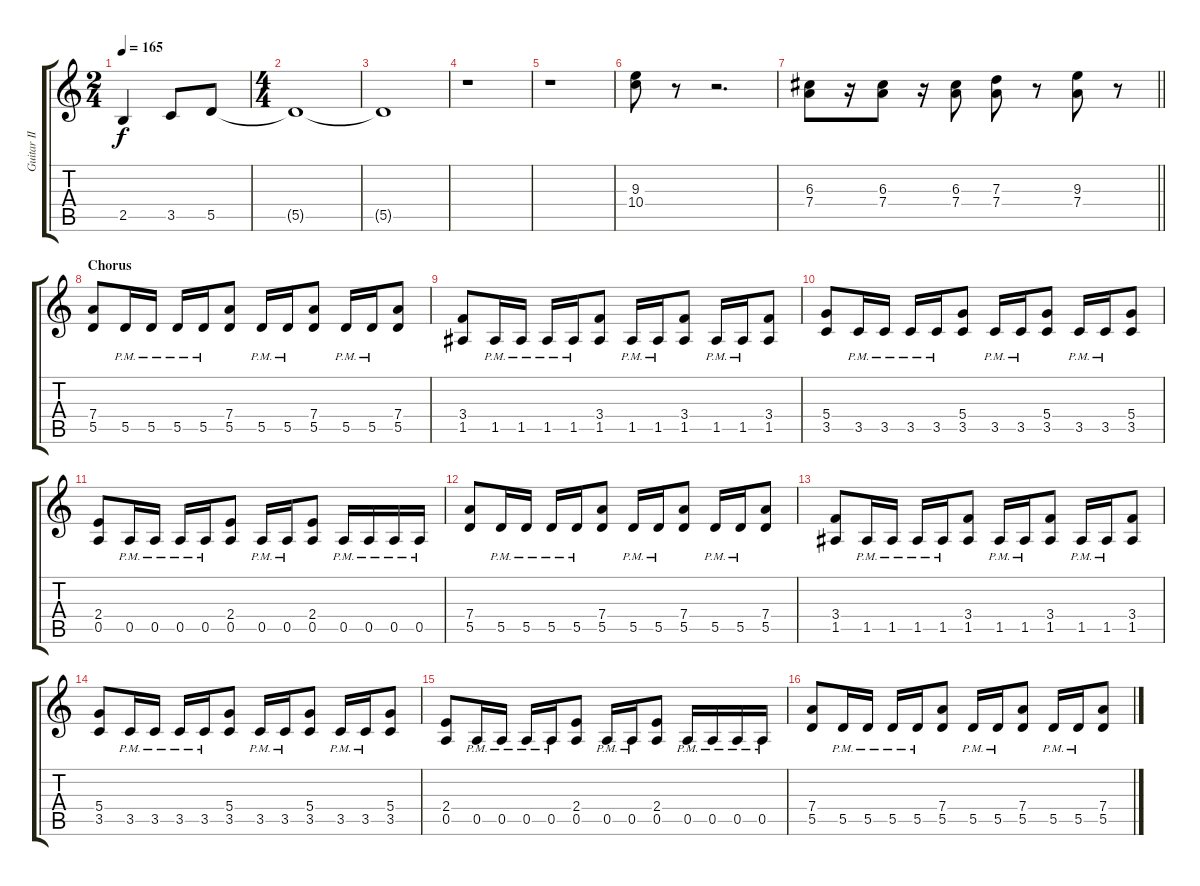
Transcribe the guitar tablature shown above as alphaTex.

\track ("Guitar II" "Guitar II") {instrument overdrivenguitar}
\staff {score tabs}
\tuning (E4 B3 G3 D3 A2 E2) {hide}
\ts (2 4)
\tempo 165
\clef g2
\ks c
2.5.4{dy f} 3.5.8 5.5.8 |
\ts (4 4)
5.5{t}.1 |
5.5{t}.1 |
r.1 |
r.1 |
(9.3 10.4).8 r.8 r.2{d} |
\barLineRight lightlight
(6.3 7.4).8 r.16 (6.3 7.4).8 r.16 (6.3 7.4).8 (7.3 7.4).8 r.8 (9.3 7.4).8 r.8 |
\section ("" "Chorus")
(7.4 5.5).8 5.5{pm}.16 5.5{pm}.16 5.5{pm}.16 5.5{pm}.16 (7.4 5.5).8 5.5{pm}.16 5.5{pm}.16 (7.4 5.5).8 5.5{pm}.16 5.5{pm}.16 (7.4 5.5).8 |
(3.4 1.5).8 1.5{pm}.16 1.5{pm}.16 1.5{pm}.16 1.5{pm}.16 (3.4 1.5).8 1.5{pm}.16 1.5{pm}.16 (3.4 1.5).8 1.5{pm}.16 1.5{pm}.16 (3.4 1.5).8 |
(5.4 3.5).8 3.5{pm}.16 3.5{pm}.16 3.5{pm}.16 3.5{pm}.16 (5.4 3.5).8 3.5{pm}.16 3.5{pm}.16 (5.4 3.5).8 3.5{pm}.16 3.5{pm}.16 (5.4 3.5).8 |
(2.4 0.5).8 0.5{pm}.16 0.5{pm}.16 0.5{pm}.16 0.5{pm}.16 (2.4 0.5).8 0.5{pm}.16 0.5{pm}.16 (2.4 0.5).8 0.5{pm}.16 0.5{pm}.16 0.5{pm}.16 0.5{pm}.16 |
(7.4 5.5).8 5.5{pm}.16 5.5{pm}.16 5.5{pm}.16 5.5{pm}.16 (7.4 5.5).8 5.5{pm}.16 5.5{pm}.16 (7.4 5.5).8 5.5{pm}.16 5.5{pm}.16 (7.4 5.5).8 |
(3.4 1.5).8 1.5{pm}.16 1.5{pm}.16 1.5{pm}.16 1.5{pm}.16 (3.4 1.5).8 1.5{pm}.16 1.5{pm}.16 (3.4 1.5).8 1.5{pm}.16 1.5{pm}.16 (3.4 1.5).8 |
(5.4 3.5).8 3.5{pm}.16 3.5{pm}.16 3.5{pm}.16 3.5{pm}.16 (5.4 3.5).8 3.5{pm}.16 3.5{pm}.16 (5.4 3.5).8 3.5{pm}.16 3.5{pm}.16 (5.4 3.5).8 |
(2.4 0.5).8 0.5{pm}.16 0.5{pm}.16 0.5{pm}.16 0.5{pm}.16 (2.4 0.5).8 0.5{pm}.16 0.5{pm}.16 (2.4 0.5).8 0.5{pm}.16 0.5{pm}.16 0.5{pm}.16 0.5{pm}.16 |
(7.4 5.5).8 5.5{pm}.16 5.5{pm}.16 5.5{pm}.16 5.5{pm}.16 (7.4 5.5).8 5.5{pm}.16 5.5{pm}.16 (7.4 5.5).8 5.5{pm}.16 5.5{pm}.16 (7.4 5.5).8
